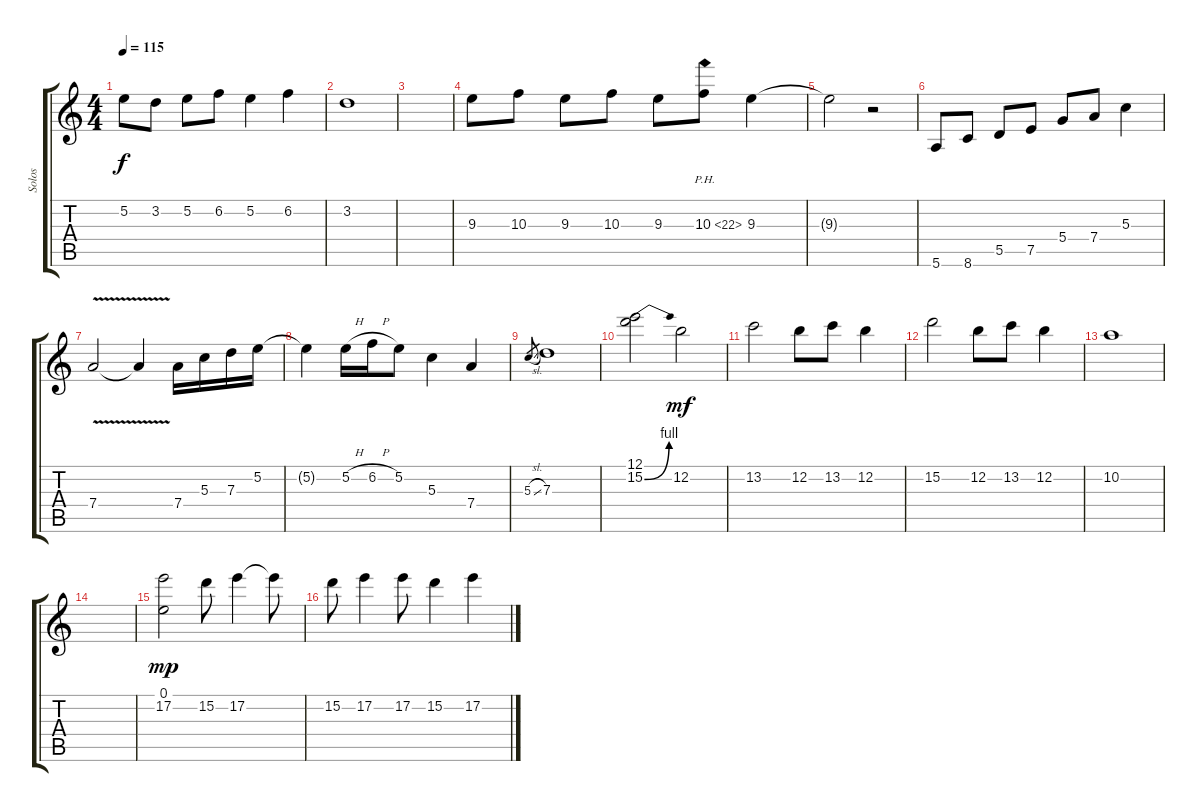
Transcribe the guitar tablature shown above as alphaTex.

\track ("Solos" "Solos") {instrument overdrivenguitar}
\staff {score tabs}
\tuning (E4 B3 G3 D3 A2 E2) {hide}
\ts (4 4)
\tempo 115
\clef g2
\ks c
5.2.8{dy f} 3.2.8 5.2.8 6.2.8 5.2.4 6.2.4 |
3.2.1 |
|
9.3.8 10.3.8 9.3.8 10.3.8 9.3.8 10.3{ph 12}.8 9.3.4 |
9.3{t}.2 r.2 |
5.6.8 8.6.8 5.5.8 7.5.8 5.4.8 7.4.8 5.3.4 |
7.4{v}.2 7.4{t}.4 7.4.16 5.3.16 7.3.16 5.2.16 |
5.2{t}.4 5.2{h}.16 6.2{h}.16 5.2.8 5.3.4 7.4.4 |
5.3{sl}.8{gr} 7.3.1 |
(12.1 15.2{be (bend 0 0 60 4)}).2 12.2.2{dy mf} |
13.2.2 12.2.8 13.2.8 12.2.4 |
15.2.2 12.2.8 13.2.8 12.2.4 |
10.2.1 |
|
(0.1 17.2).2{dy mp} 15.2.8 17.2.4 17.2{t}.8 |
15.2.8 17.2.4 17.2.8 15.2.4 17.2.4
